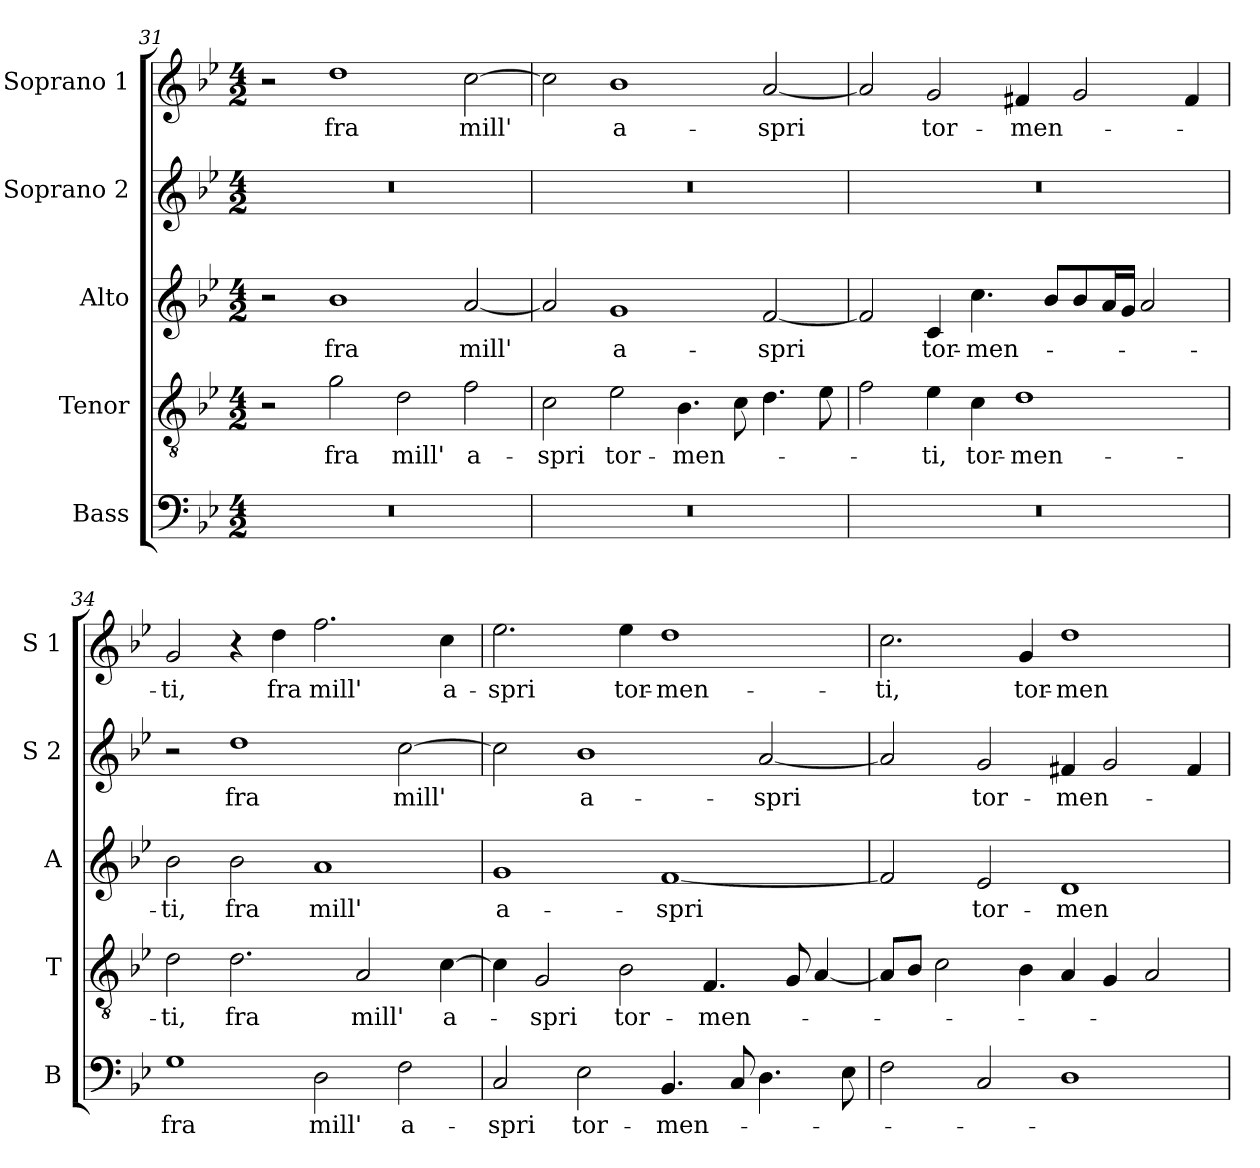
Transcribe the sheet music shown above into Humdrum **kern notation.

**kern	**text	**kern	**text	**kern	**text	**kern	**text	**kern	**text
*part5	*part5	*part4	*part4	*part3	*part3	*part2	*part2	*part1	*part1
*staff5	*staff5	*staff4	*staff4	*staff3	*staff3	*staff2	*staff2	*staff1	*staff1
*I"Bass	*	*I"Tenor	*	*I"Alto	*	*I"Soprano 2	*	*I"Soprano 1	*
*I'B	*	*I'T	*	*I'A	*	*I'S 2	*	*I'S 1	*
*clefF4	*	*clefGv2	*	*clefG2	*	*clefG2	*	*clefG2	*
*k[b-e-]	*	*k[b-e-]	*	*k[b-e-]	*	*k[b-e-]	*	*k[b-e-]	*
*B-:	*	*B-:	*	*B-:	*	*B-:	*	*B-:	*
*M4/2	*	*M4/2	*	*M4/2	*	*M4/2	*	*M4/2	*
=31	=31	=31	=31	=31	=31	=31	=31	=31	=31
0r	.	2r	.	2r	.	0r	.	2r	.
!	!	!	!LO:LY:b	!	!	!	!	!	!
!	!	!	!	!	!LO:LY:b	!	!	!	!
!	!	!	!	!	!	!	!	!	!LO:LY:b
.	.	2g\	fra	1b-	fra	.	.	1dd	fra
!	!	!	!LO:LY:b	!	!	!	!	!	!
.	.	2d\	mill'	.	.	.	.	.	.
!	!	!	!LO:LY:b	!	!	!	!	!	!
!	!	!	!	!	!LO:LY:b	!	!	!	!
!	!	!	!	!	!	!	!	!	!LO:LY:b
.	.	2f\	a-	[2a/	mill'	.	.	[2cc\	mill'
=32	=32	=32	=32	=32	=32	=32	=32	=32	=32
!	!	!	!LO:LY:b	!	!	!	!	!	!
0r	.	2c\	-spri	2a/]	.	0r	.	2cc\]	.
!	!	!	!LO:LY:b	!	!	!	!	!	!
!	!	!	!	!	!LO:LY:b	!	!	!	!
!	!	!	!	!	!	!	!	!	!LO:LY:b
.	.	2e-\	tor-	1g	a-	.	.	1b-	a-
!	!	!	!LO:LY:b	!	!	!	!	!	!
.	.	4.B-\	-men-	.	.	.	.	.	.
.	.	8c\	.	.	.	.	.	.	.
!	!	!	!	!	!LO:LY:b	!	!	!	!
!	!	!	!	!	!	!	!	!	!LO:LY:b
.	.	4.d\	.	[2f/	-spri	.	.	[2a/	-spri
.	.	8e-\	.	.	.	.	.	.	.
!!LO:LB:g=z
=33	=33	=33	=33	=33	=33	=33	=33	=33	=33
0r	.	2f\	.	2f/]	.	0r	.	2a/]	.
!	!	!	!LO:LY:b	!	!	!	!	!	!
!	!	!	!	!	!LO:LY:b	!	!	!	!
!	!	!	!	!	!	!	!	!	!LO:LY:b
.	.	4e-\	-ti,	4c/	tor-	.	.	2g/	tor-
!	!	!	!LO:LY:b	!	!	!	!	!	!
!	!	!	!	!	!LO:LY:b	!	!	!	!
.	.	4c\	tor-	4.cc\	-men-	.	.	.	.
!	!	!	!LO:LY:b	!	!	!	!	!	!
!	!	!	!	!	!	!	!	!	!LO:LY:b
.	.	1d	-men-	.	.	.	.	4f#X/	-men-
.	.	.	.	8b-/L	.	.	.	.	.
.	.	.	.	8b-/	.	.	.	2g/	.
.	.	.	.	16a/L	.	.	.	.	.
.	.	.	.	16g/JJ	.	.	.	.	.
.	.	.	.	2a/	.	.	.	.	.
.	.	.	.	.	.	.	.	4f#/	.
=34	=34	=34	=34	=34	=34	=34	=34	=34	=34
!	!LO:LY:b	!	!	!	!	!	!	!	!
!	!	!	!LO:LY:b	!	!	!	!	!	!
!	!	!	!	!	!LO:LY:b	!	!	!	!
!	!	!	!	!	!	!	!	!	!LO:LY:b
1G	fra	2d\	-ti,	2b-\	-ti,	2r	.	2g/	-ti,
!	!	!	!LO:LY:b	!	!	!	!	!	!
!	!	!	!	!	!LO:LY:b	!	!	!	!
!	!	!	!	!	!	!	!LO:LY:b	!	!
.	.	2.d\	fra	2b-\	fra	1dd	fra	4r	.
!	!	!	!	!	!	!	!	!	!LO:LY:b
.	.	.	.	.	.	.	.	4dd\	fra
!	!LO:LY:b	!	!	!	!	!	!	!	!
!	!	!	!	!	!LO:LY:b	!	!	!	!
!	!	!	!	!	!	!	!	!	!LO:LY:b
2D\	mill'	.	.	1a	mill'	.	.	2.ff\	mill'
!	!	!	!LO:LY:b	!	!	!	!	!	!
.	.	2A/	mill'	.	.	.	.	.	.
!	!LO:LY:b	!	!	!	!	!	!	!	!
!	!	!	!	!	!	!	!LO:LY:b	!	!
2F\	a-	.	.	.	.	[2cc\	mill'	.	.
!	!	!	!LO:LY:b	!	!	!	!	!	!
!	!	!	!	!	!	!	!	!	!LO:LY:b
.	.	[4c\	a-	.	.	.	.	4cc\	a-
=35	=35	=35	=35	=35	=35	=35	=35	=35	=35
!	!LO:LY:b	!	!	!	!	!	!	!	!
!	!	!	!	!	!LO:LY:b	!	!	!	!
!	!	!	!	!	!	!	!	!	!LO:LY:b
2C/	-spri	4c\]	.	1g	a-	2cc\]	.	2.ee-\	-spri
!	!	!	!LO:LY:b	!	!	!	!	!	!
.	.	2G/	-spri	.	.	.	.	.	.
!	!LO:LY:b	!	!	!	!	!	!	!	!
!	!	!	!	!	!	!	!LO:LY:b	!	!
2E-\	tor-	.	.	.	.	1b-	a-	.	.
!	!	!	!LO:LY:b	!	!	!	!	!	!
!	!	!	!	!	!	!	!	!	!LO:LY:b
.	.	2B-\	tor-	.	.	.	.	4ee-\	tor-
!	!LO:LY:b	!	!	!	!	!	!	!	!
!	!	!	!	!	!LO:LY:b	!	!	!	!
!	!	!	!	!	!	!	!	!	!LO:LY:b
4.BB-/	-men-	.	.	[1f	-spri	.	.	1dd	-men-
!	!	!	!LO:LY:b	!	!	!	!	!	!
.	.	4.F/	-men-	.	.	.	.	.	.
8C/	.	.	.	.	.	.	.	.	.
!	!	!	!	!	!	!	!LO:LY:b	!	!
4.D\	.	.	.	.	.	[2a/	-spri	.	.
.	.	8G/	.	.	.	.	.	.	.
.	.	[4A/	.	.	.	.	.	.	.
8E-\	.	.	.	.	.	.	.	.	.
!!LO:LB:g=z
=36	=36	=36	=36	=36	=36	=36	=36	=36	=36
!	!	!	!	!	!	!	!	!	!LO:LY:b
2F\	.	8A/L]	.	2f/]	.	2a/]	.	2.cc\	-ti,
.	.	8B-/J	.	.	.	.	.	.	.
.	.	2c\	.	.	.	.	.	.	.
!	!	!	!	!	!LO:LY:b	!	!	!	!
!	!	!	!	!	!	!	!LO:LY:b	!	!
2C/	.	.	.	2e-/	tor-	2g/	tor-	.	.
!	!	!	!	!	!	!	!	!	!LO:LY:b
.	.	4B-\	.	.	.	.	.	4g/	tor-
!	!	!	!	!	!LO:LY:b	!	!	!	!
!	!	!	!	!	!	!	!LO:LY:b	!	!
!	!	!	!	!	!	!	!	!	!LO:LY:b
1D	.	4A/	.	1d	-men-	4f#X/	-men-	1dd	-men-
.	.	4G/	.	.	.	2g/	.	.	.
.	.	2A/	.	.	.	.	.	.	.
.	.	.	.	.	.	4f#/	.	.	.
=	=	=	=	=	=	=	=	=	=
*-	*-	*-	*-	*-	*-	*-	*-	*-	*-
